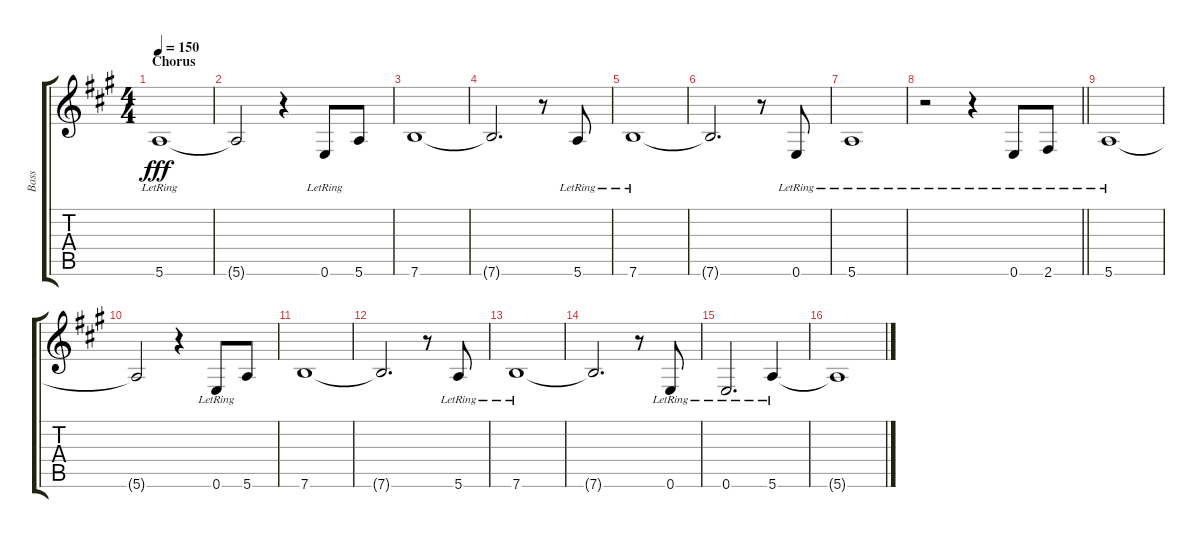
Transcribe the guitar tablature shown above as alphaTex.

\track ("Bass " "Bass ") {instrument fretlessbass}
\staff {score tabs}
\tuning (E4 B3 G3 D3 A2 E2) {hide}
\ts (4 4)
\section ("" "Chorus")
\tempo 150
\clef g2
\ks a
5.6{lr}.1{dy fff} |
5.6{t}.2 r.4 0.6{lr}.8 5.6.8 |
7.6.1 |
7.6{t}.2{d} r.8 5.6{lr}.8 |
7.6{lr}.1 |
7.6{t}.2{d} r.8 0.6{lr}.8 |
5.6{lr}.1 |
\barLineRight lightlight
r.2 r.4 0.6{lr}.8 2.6{lr}.8 |
\section ("" "")
5.6{lr}.1 |
5.6{t}.2 r.4 0.6{lr}.8 5.6.8 |
7.6.1 |
7.6{t}.2{d} r.8 5.6{lr}.8 |
7.6{lr}.1 |
7.6{t}.2{d} r.8 0.6{lr}.8 |
0.6{lr}.2{d} 5.6{lr}.4 |
5.6{t}.1
